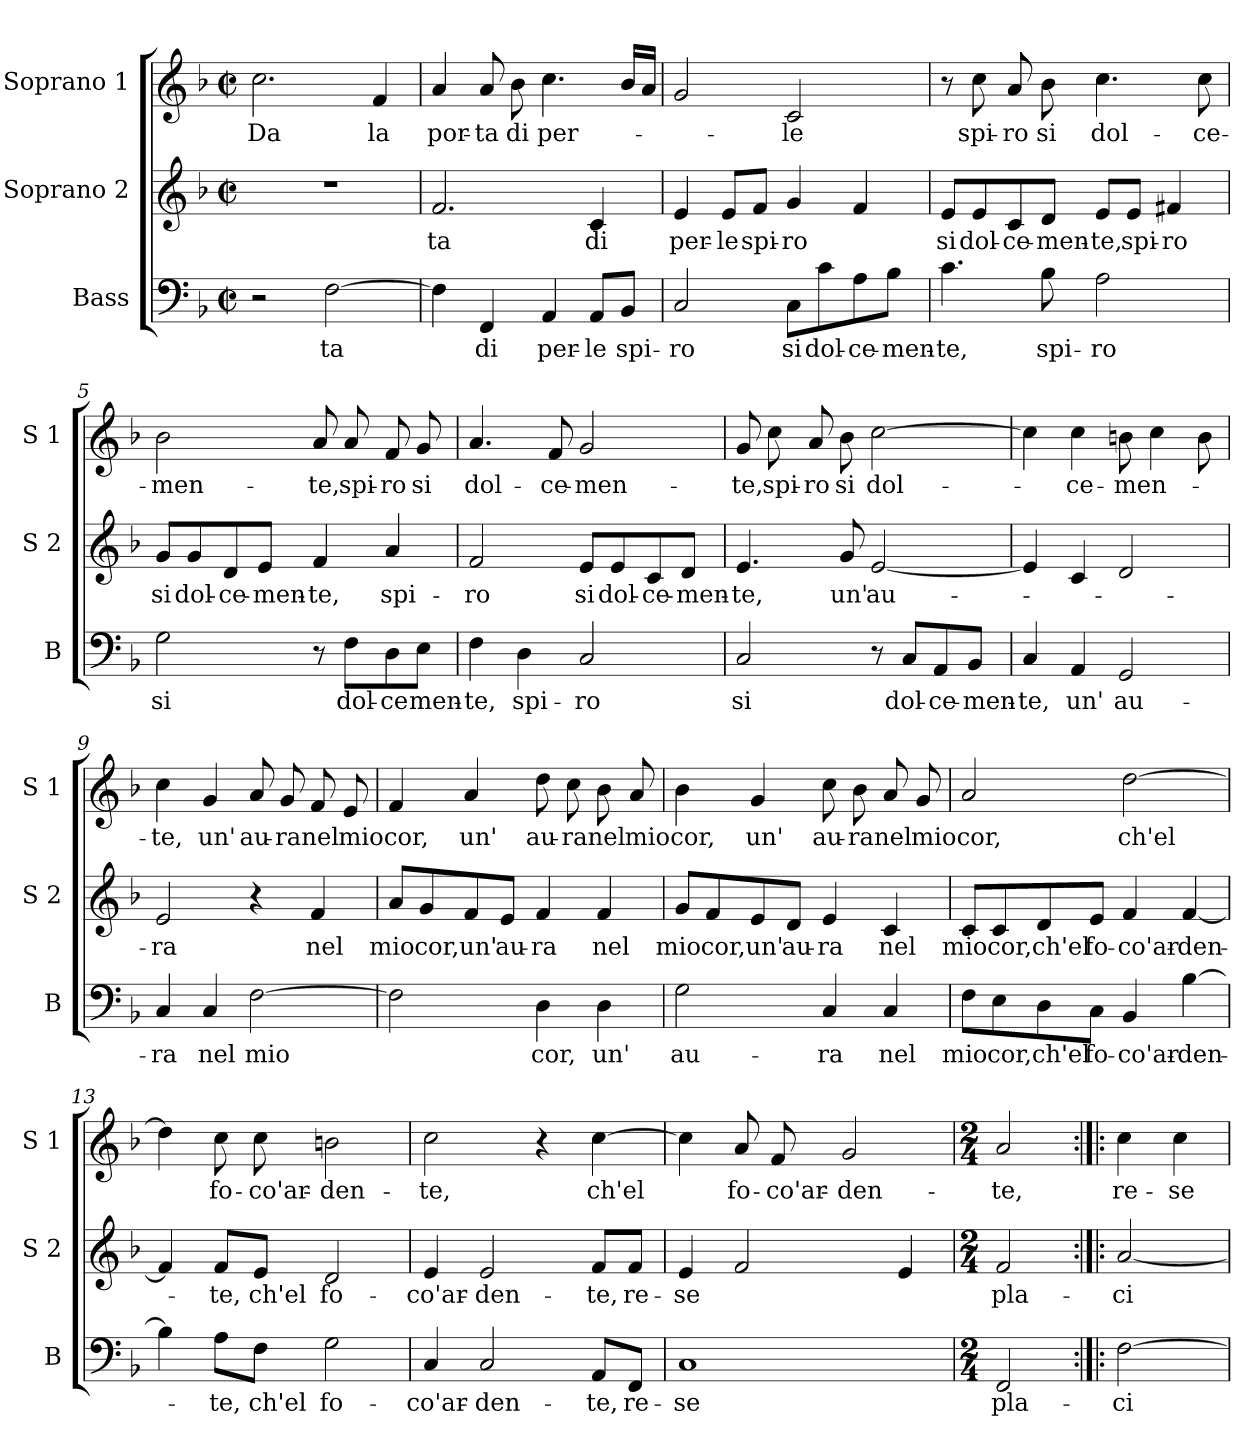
**kern	**text	**kern	**text	**kern	**text
*part3	*part3	*part2	*part2	*part1	*part1
*staff3	*staff3	*staff2	*staff2	*staff1	*staff1
*I"Bass	*	*I"Soprano 2	*	*I"Soprano 1	*
*I'B	*	*I'S 2	*	*I'S 1	*
*clefF4	*	*clefG2	*	*clefG2	*
*k[b-]	*	*k[b-]	*	*k[b-]	*
*F:	*	*F:	*	*F:	*
*M2/2	*	*M2/2	*	*M2/2	*
*met(c|)	*	*met(c|)	*	*met(c|)	*
=1	=1	=1	=1	=1	=1
!	!	!	!	!	!LO:LY:b
2r	.	1r	.	2.cc\	Da
!	!LO:LY:b	!	!	!	!
[2F\	ta	.	.	.	.
!	!	!	!	!	!LO:LY:b
.	.	.	.	4f/	la
=2	=2	=2	=2	=2	=2
!	!	!	!LO:LY:b	!	!LO:LY:b
4F\]	.	2.f/	ta	4a/	por-
!	!LO:LY:b	!	!	!	!LO:LY:b
4FF/	di	.	.	8a/	-ta
!	!	!	!	!	!LO:LY:b
.	.	.	.	8b-\	di
!	!LO:LY:b	!	!	!	!LO:LY:b
4AA/	per-	.	.	4.cc\	per-
!	!LO:LY:b	!	!LO:LY:b	!	!
8AA/L	-le	4c/	di	.	.
!	!LO:LY:b	!	!	!	!
8BB-/J	spi-	.	.	16b-/LL	.
.	.	.	.	16a/JJ	.
=3	=3	=3	=3	=3	=3
!	!LO:LY:b	!	!LO:LY:b	!	!
2C/	-ro	4e/	per-	2g/	.
!	!	!	!LO:LY:b	!	!
.	.	8e/L	-le	.	.
!	!	!	!LO:LY:b	!	!
.	.	8f/J	spi-	.	.
!	!LO:LY:b	!	!LO:LY:b	!	!LO:LY:b
8C\L	si	4g/	-ro	2c/	-le
!	!LO:LY:b	!	!	!	!
8c\	dol-	.	.	.	.
!	!LO:LY:b	!	!	!	!
8A\	-ce-	4f/	.	.	.
!	!LO:LY:b	!	!	!	!
8B-\J	-men-	.	.	.	.
=4	=4	=4	=4	=4	=4
!	!LO:LY:b	!	!LO:LY:b	!	!
4.c\	-te,	8e/L	si	8r	.
!	!	!	!LO:LY:b	!	!LO:LY:b
.	.	8e/	dol-	8cc\	spi-
!	!	!	!LO:LY:b	!	!LO:LY:b
.	.	8c/	-ce-	8a/	-ro
!	!LO:LY:b	!	!LO:LY:b	!	!LO:LY:b
8B-\	spi-	8d/J	-men-	8b-\	si
!	!LO:LY:b	!	!LO:LY:b	!	!LO:LY:b
2A\	-ro	8e/L	-te,	4.cc\	dol-
!	!	!	!LO:LY:b	!	!
.	.	8e/J	spi-	.	.
!	!	!	!LO:LY:b	!	!
.	.	4f#X/	-ro	.	.
!	!	!	!	!	!LO:LY:b
.	.	.	.	8cc\	-ce-
!!LO:LB:g=z
=5	=5	=5	=5	=5	=5
!	!LO:LY:b	!	!LO:LY:b	!	!LO:LY:b
2G\	si	8g/L	si	2b-\	-men-
!	!	!	!LO:LY:b	!	!
.	.	8g/	dol-	.	.
!	!	!	!LO:LY:b	!	!
.	.	8d/	-ce-	.	.
!	!	!	!LO:LY:b	!	!
.	.	8e/J	-men-	.	.
!	!	!	!LO:LY:b	!	!LO:LY:b
8r	.	4f/	-te,	8a/	-te,
!	!LO:LY:b	!	!	!	!LO:LY:b
8F\L	dol-	.	.	8a/	spi-
!	!LO:LY:b	!	!LO:LY:b	!	!LO:LY:b
8D\	-ce	4a/	spi-	8f/	-ro
!	!LO:LY:b	!	!	!	!LO:LY:b
8E\J	men-	.	.	8g/	si
=6	=6	=6	=6	=6	=6
!	!LO:LY:b	!	!LO:LY:b	!	!LO:LY:b
4F\	-te,	2f/	-ro	4.a/	dol-
!	!LO:LY:b	!	!	!	!
4D\	spi-	.	.	.	.
!	!	!	!	!	!LO:LY:b
.	.	.	.	8f/	-ce-
!	!LO:LY:b	!	!LO:LY:b	!	!LO:LY:b
2C/	-ro	8e/L	si	2g/	-men-
!	!	!	!LO:LY:b	!	!
.	.	8e/	dol-	.	.
!	!	!	!LO:LY:b	!	!
.	.	8c/	-ce-	.	.
!	!	!	!LO:LY:b	!	!
.	.	8d/J	-men-	.	.
=7	=7	=7	=7	=7	=7
!	!LO:LY:b	!	!LO:LY:b	!	!LO:LY:b
2C/	si	4.e/	-te,	8g/	-te,
!	!	!	!	!	!LO:LY:b
.	.	.	.	8cc\	spi-
!	!	!	!	!	!LO:LY:b
.	.	.	.	8a/	-ro
!	!	!	!LO:LY:b	!	!LO:LY:b
.	.	8g/	un'	8b-\	si
!	!	!	!LO:LY:b	!	!LO:LY:b
8r	.	[2e/	au-	[2cc\	dol-
!	!LO:LY:b	!	!	!	!
8C/L	dol-	.	.	.	.
!	!LO:LY:b	!	!	!	!
8AA/	-ce-	.	.	.	.
!	!LO:LY:b	!	!	!	!
8BB-/J	-men-	.	.	.	.
=8	=8	=8	=8	=8	=8
!	!LO:LY:b	!	!	!	!
4C/	-te,	4e/]	.	4cc\]	.
!	!LO:LY:b	!	!	!	!LO:LY:b
4AA/	un'	4c/	.	4cc\	-ce-
!	!LO:LY:b	!	!	!	!LO:LY:b
2GG/	au-	2d/	.	8bn\	-men-
.	.	.	.	4cc\	.
.	.	.	.	8b\	.
!!LO:LB:g=z
=9	=9	=9	=9	=9	=9
!	!LO:LY:b	!	!LO:LY:b	!	!LO:LY:b
4C/	-ra	2e/	-ra	4cc\	-te,
!	!LO:LY:b	!	!	!	!LO:LY:b
4C/	nel	.	.	4g/	un'
!	!LO:LY:b	!	!	!	!LO:LY:b
[2F\	mio	4r	.	8a/	au-
!	!	!	!	!	!LO:LY:b
.	.	.	.	8g/	-ra
!	!	!	!LO:LY:b	!	!LO:LY:b
.	.	4f/	nel	8f/	nel
!	!	!	!	!	!LO:LY:b
.	.	.	.	8e/	mio
=10	=10	=10	=10	=10	=10
!	!	!	!LO:LY:b	!	!LO:LY:b
2F\]	.	8a/L	mio	4f/	cor,
!	!	!	!LO:LY:b	!	!
.	.	8g/	cor,	.	.
!	!	!	!LO:LY:b	!	!LO:LY:b
.	.	8f/	un'	4a/	un'
!	!	!	!LO:LY:b	!	!
.	.	8e/J	au-	.	.
!	!LO:LY:b	!	!LO:LY:b	!	!LO:LY:b
4D\	cor,	4f/	-ra	8dd\	au-
!	!	!	!	!	!LO:LY:b
.	.	.	.	8cc\	-ra
!	!LO:LY:b	!	!LO:LY:b	!	!LO:LY:b
4D\	un'	4f/	nel	8b-\	nel
!	!	!	!	!	!LO:LY:b
.	.	.	.	8a/	mio
=11	=11	=11	=11	=11	=11
!	!LO:LY:b	!	!LO:LY:b	!	!LO:LY:b
2G\	au-	8g/L	mio	4b-\	cor,
!	!	!	!LO:LY:b	!	!
.	.	8f/	cor,	.	.
!	!	!	!LO:LY:b	!	!LO:LY:b
.	.	8e/	un'	4g/	un'
!	!	!	!LO:LY:b	!	!
.	.	8d/J	au-	.	.
!	!LO:LY:b	!	!LO:LY:b	!	!LO:LY:b
4C/	-ra	4e/	-ra	8cc\	au-
!	!	!	!	!	!LO:LY:b
.	.	.	.	8b-\	-ra
!	!LO:LY:b	!	!LO:LY:b	!	!LO:LY:b
4C/	nel	4c/	nel	8a/	nel
!	!	!	!	!	!LO:LY:b
.	.	.	.	8g/	mio
=12	=12	=12	=12	=12	=12
!	!LO:LY:b	!	!LO:LY:b	!	!LO:LY:b
8F\L	mio	8c/L	mio	2a/	cor,
!	!LO:LY:b	!	!LO:LY:b	!	!
8E\	cor,	8c/	cor,	.	.
!	!LO:LY:b	!	!LO:LY:b	!	!
8D\	ch'el	8d/	ch'el	.	.
!	!LO:LY:b	!	!LO:LY:b	!	!
8C\J	fo-	8e/J	fo-	.	.
!	!LO:LY:b	!	!LO:LY:b	!	!LO:LY:b
4BB-/	-co'ar-	4f/	-co'ar-	[2dd\	ch'el
!	!LO:LY:b	!	!LO:LY:b	!	!
[4B-\	-den-	[4f/	-den-	.	.
!!LO:PB:g=z
=13	=13	=13	=13	=13	=13
4B-\]	.	4f/]	.	4dd\]	.
!	!LO:LY:b	!	!LO:LY:b	!	!LO:LY:b
8A\L	-te,	8f/L	-te,	8cc\	fo-
!	!LO:LY:b	!	!LO:LY:b	!	!LO:LY:b
8F\J	ch'el	8e/J	ch'el	8cc\	-co'ar-
!	!LO:LY:b	!	!LO:LY:b	!	!LO:LY:b
2G\	fo-	2d/	fo-	2bn\	-den-
=14	=14	=14	=14	=14	=14
!	!LO:LY:b	!	!LO:LY:b	!	!LO:LY:b
4C/	-co'ar-	4e/	-co'ar-	2cc\	-te,
!	!LO:LY:b	!	!LO:LY:b	!	!
2C/	-den-	2e/	-den-	.	.
.	.	.	.	4r	.
!	!LO:LY:b	!	!LO:LY:b	!	!LO:LY:b
8AA/L	-te,	8f/L	-te,	[4cc\	ch'el
!	!LO:LY:b	!	!LO:LY:b	!	!
8FF/J	re-	8f/J	re-	.	.
=15	=15	=15	=15	=15	=15
!	!LO:LY:b	!	!LO:LY:b	!	!
1C	-se	4e/	-se	4cc\]	.
!	!	!	!	!	!LO:LY:b
.	.	2f/	.	8a/	fo-
!	!	!	!	!	!LO:LY:b
.	.	.	.	8f/	-co'ar-
!	!	!	!	!	!LO:LY:b
.	.	.	.	2g/	-den-
.	.	4e/	.	.	.
=16	=16	=16	=16	=16	=16
*M2/4	*	*M2/4	*	*M2/4	*
!	!LO:LY:b	!	!LO:LY:b	!	!LO:LY:b
2FF/	pla-	2f/	pla-	2a/	-te,
=17:|!|:	=17:|!|:	=17:|!|:	=17:|!|:	=17:|!|:	=17:|!|:
!	!LO:LY:b	!	!LO:LY:b	!	!LO:LY:b
[2F\	-ci-	[2a/	-ci-	4cc\	re-
!	!	!	!	!	!LO:LY:b
.	.	.	.	4cc\	-se
=	=	=	=	=	=
*-	*-	*-	*-	*-	*-
